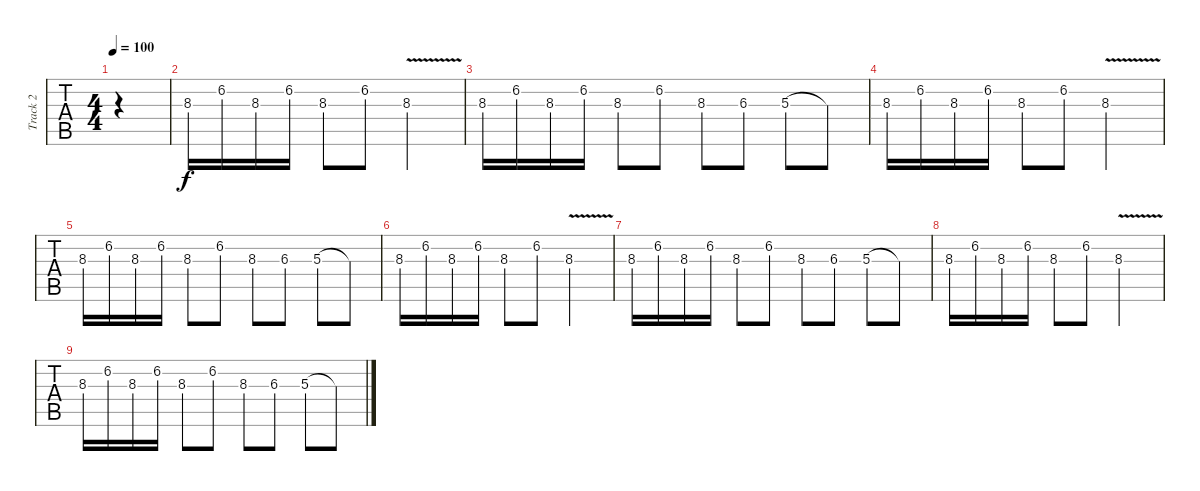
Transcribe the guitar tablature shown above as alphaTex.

\track ("Track 2" "Track 2") {instrument acousticguitarsteel}
\staff {tabs}
\tuning (E4 B3 G3 D3 A2 E2) {hide}
\ts (4 4)
\tempo 100
\clef g2
\ks c
|
8.3.16 6.2.16 8.3.16 6.2.16 8.3.8 6.2.8 8.3{v}.2 |
8.3.16 6.2.16 8.3.16 6.2.16 8.3.8 6.2.8 8.3.8 6.3.8 5.3.8 5.3{t}.8 |
8.3.16 6.2.16 8.3.16 6.2.16 8.3.8 6.2.8 8.3{v}.2 |
8.3.16 6.2.16 8.3.16 6.2.16 8.3.8 6.2.8 8.3.8 6.3.8 5.3.8 5.3{t}.8 |
8.3.16 6.2.16 8.3.16 6.2.16 8.3.8 6.2.8 8.3{v}.2 |
8.3.16 6.2.16 8.3.16 6.2.16 8.3.8 6.2.8 8.3.8 6.3.8 5.3.8 5.3{t}.8 |
8.3.16 6.2.16 8.3.16 6.2.16 8.3.8 6.2.8 8.3{v}.2 |
8.3.16 6.2.16 8.3.16 6.2.16 8.3.8 6.2.8 8.3.8 6.3.8 5.3.8 5.3{t}.8
